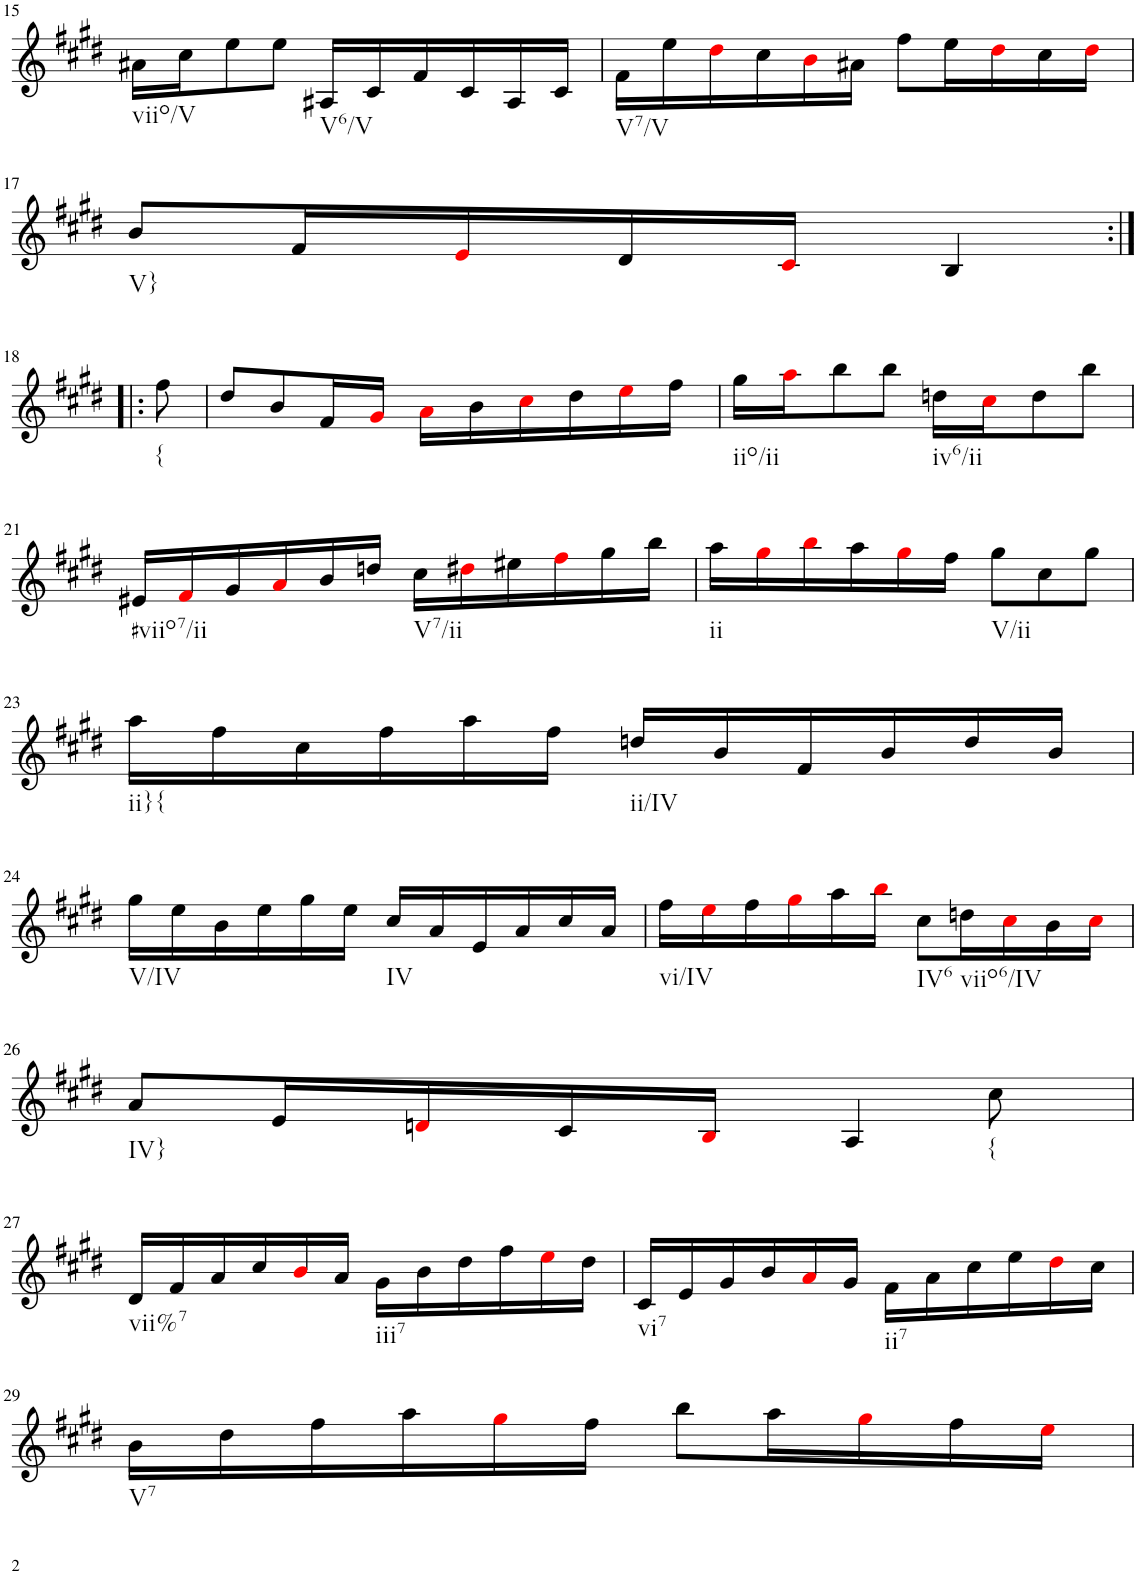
**kern
*part1
*staff1
*I"Violin
*I'Vln.
!!LO:PB:g=z
*clefG2
*k[f#c#g#d#]
*M6/8
=15
!LO:TX:b:t=viio/V
16a#X\LL
16cc#\J
8ee\
8ee\J
!LO:TX:b:t=V6/V
16A#X/LL
16c#/
16f#/
16c#/
16A#/
16c#/JJ
=16
!LO:TX:b:t=V7/V
16f#\LL
16ee\
16dd#i\
16cc#\
16bi\
16a#X\JJ
8ff#\L
16ee\L
16dd#i\
16cc#\
16dd#i\JJ
!!LO:LB:g=z
=17
!LO:TX:b:t=V}
8b/L
16f#/L
16ei/
16d#/
16c#i/JJ
4B/
!!LO:LB:g=z
=18:|!|:
!LO:TX:b:t={
8ff#\
=19
8dd#/L
8b/
16f#/L
16g#i/JJ
16ai\LL
16b\
16cc#i\
16dd#\
16eei\
16ff#\JJ
=20
!LO:TX:b:t=iio/ii
16gg#\LL
16aai\J
8bb\
8bb\J
!LO:TX:b:t=iv6/ii
16ddn\LL
16cc#i\J
8dd\
8bb\J
!!LO:LB:g=z
=21
!LO:TX:b:t=#viio7/ii
16e#X/LL
16f#i/
16g#/
16ai/
16b/
16ddn/JJ
!LO:TX:b:t=V7/ii
16cc#\LL
16dd#Xi\
16ee#X\
16ff#i\
16gg#\
16bb\JJ
=22
!LO:TX:b:t=ii
16aa\LL
16gg#i\
16bbi\
16aa\
16gg#i\
16ff#\JJ
!LO:TX:b:t=V/ii
8gg#\L
8cc#\
8gg#\J
!!LO:LB:g=z
=23
!LO:TX:b:t=ii}{
16aa\LL
16ff#\
16cc#\
16ff#\
16aa\
16ff#\JJ
!LO:TX:b:t=ii/IV
16ddn/LL
16b/
16f#/
16b/
16dd/
16b/JJ
!!LO:LB:g=z
=24
!LO:TX:b:t=V/IV
16gg#\LL
16ee\
16b\
16ee\
16gg#\
16ee\JJ
!LO:TX:b:t=IV
16cc#/LL
16a/
16e/
16a/
16cc#/
16a/JJ
=25
!LO:TX:b:t=vi/IV
16ff#\LL
16eei\
16ff#\
16gg#i\
16aa\
16bbi\JJ
!LO:TX:b:t=IV6
8cc#\L
!LO:TX:b:t=viio6/IV
16ddn\L
16cc#i\
16b\
16cc#i\JJ
!!LO:LB:g=z
=26
!LO:TX:b:t=IV}
8a/L
16e/L
16dni/
16c#/
16Bi/JJ
4A/
!LO:TX:b:t={
8cc#\
!!LO:LB:g=z
=27
!LO:TX:b:t=vii%7
16d#/LL
16f#/
16a/
16cc#/
16bi/
16a/JJ
!LO:TX:b:t=iii7
16g#\LL
16b\
16dd#\
16ff#\
16eei\
16dd#\JJ
=28
!LO:TX:b:t=vi7
16c#/LL
16e/
16g#/
16b/
16ai/
16g#/JJ
!LO:TX:b:t=ii7
16f#\LL
16a\
16cc#\
16ee\
16dd#i\
16cc#\JJ
!!LO:LB:g=z
=29
!LO:TX:b:t=V7
16b\LL
16dd#\
16ff#\
16aa\
16gg#i\
16ff#\JJ
8bb\L
16aa\L
16gg#i\
16ff#\
16eei\JJ
=
*-
